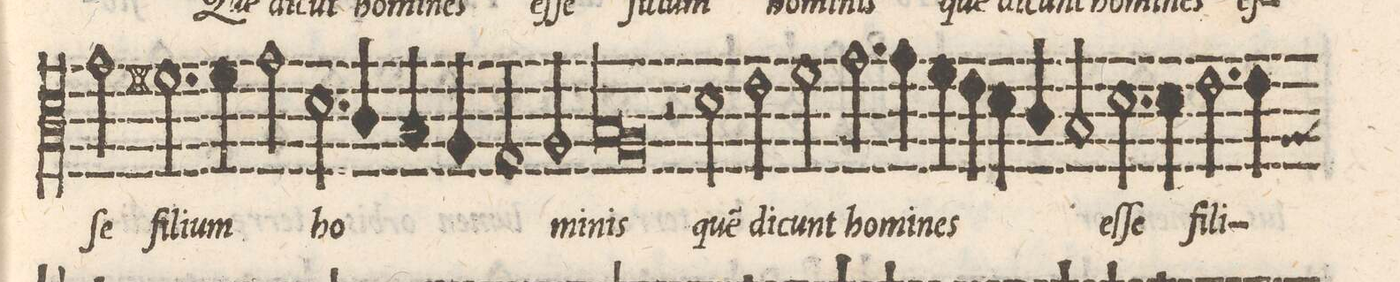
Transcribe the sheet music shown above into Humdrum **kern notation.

**kern	**text
*I"ALTVS	*
*clefC3	*
*k[]	*
*met(C|)	*
*M2/1	*
2gny\	-ſe
=20-	=20-
2.f#X\	fi-
4f#\	-li-
2g\	-um
2.d\	ho-
=21-	=21-
4c/	.
4B/	.
4A/	.
2G/	.
2A/	-mi-
=22-	=22-
*lig	*
1B	nis
1A	.
*Xlig	*
=23-	=23-
2r	.
2d\	que(m)
2e\	di-
2fny\	-cunt
=24-	=24-
2.g\	ho-
4g\	-mi-
4f\	-nes
4e\	.
4d\	.
4c/	.
=25-	=25-
2B/	.
2.d\	eſ-
4d\	-ſe
2.e\	fi-
=26-	=26-
4e\	-li-
*custos:A	*
*-	*-
